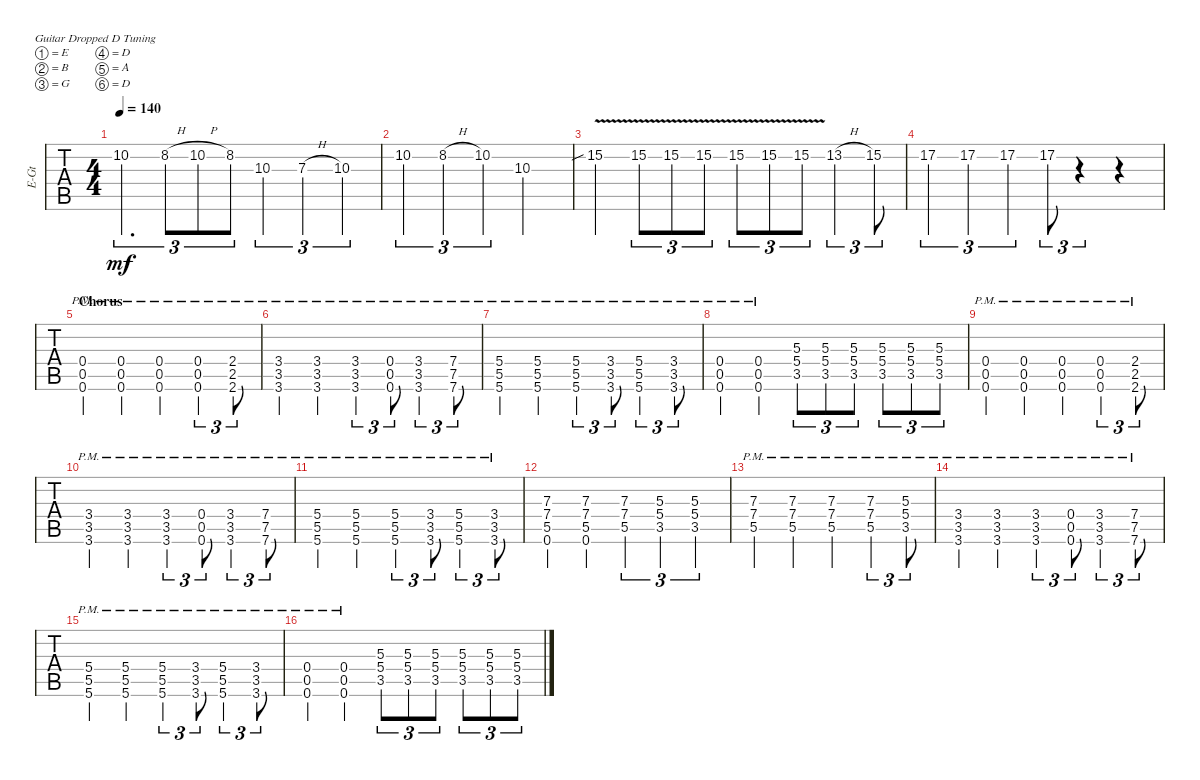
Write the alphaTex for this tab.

\defaultSystemsLayout 4
\bracketExtendMode groupsimilarinstruments
\multiBarRest
\otherSystemsTrackNameOrientation horizontal
\track ("David" "E-Gt") {mute instrument distortionguitar}
\staff {tabs}
\tuning (E4 B3 G3 D3 A2 D2)
\ts (4 4)
\tempo 140
\clef g2
\ks c
10.2.4{d tu (3 2) dy mf} 8.2{h}.8{tu (3 2)} 10.2{h}.8{tu (3 2)} 8.2.8{tu (3 2)} 10.3.4{tu (3 2)} 7.3{h}.4{tu (3 2)} 10.3.4{tu (3 2)} |
10.2.4{tu (3 2)} 8.2{h}.4{tu (3 2)} 10.2.4{tu (3 2)} 10.3.2 |
15.2{v sib}.4 15.2{v}.8{tu (3 2)} 15.2{v}.8{tu (3 2)} 15.2{v}.8{tu (3 2)} 15.2{v}.8{tu (3 2)} 15.2{v}.8{tu (3 2)} 15.2{v}.8{tu (3 2)} 13.2{h}.4{tu (3 2)} 15.2.8{tu (3 2)} |
17.2.4{tu (3 2)} 17.2.4{tu (3 2)} 17.2.4{tu (3 2)} 17.2.8{tu (3 2)} r.4{tu (3 2)} r.4 |
\section ("" "Chorus")
(0.6{pm} 0.5{pm} 0.4{pm}).4 (0.6{pm} 0.5{pm} 0.4{pm}).4 (0.6{pm} 0.5{pm} 0.4{pm}).4 (0.6{pm} 0.5{pm} 0.4{pm}).4{tu (3 2)} (2.6{pm} 2.5{pm} 2.4{pm}).8{tu (3 2)} |
(3.6{pm} 3.5{pm} 3.4{pm}).4 (3.6{pm} 3.5{pm} 3.4{pm}).4 (3.6{pm} 3.5{pm} 3.4{pm}).4{tu (3 2)} (0.6{pm} 0.5{pm} 0.4{pm}).8{tu (3 2)} (3.6{pm} 3.5{pm} 3.4{pm}).4{tu (3 2)} (7.6{pm} 7.5{pm} 7.4{pm}).8{tu (3 2)} |
(5.6{pm} 5.5{pm} 5.4{pm}).4 (5.6{pm} 5.5{pm} 5.4{pm}).4 (5.6{pm} 5.5{pm} 5.4{pm}).4{tu (3 2)} (3.6{pm} 3.5{pm} 3.4{pm}).8{tu (3 2)} (5.6{pm} 5.5{pm} 5.4{pm}).4{tu (3 2)} (3.6{pm} 3.5{pm} 3.4{pm}).8{tu (3 2)} |
(0.6{pm} 0.5{pm} 0.4{pm}).4 (0.6{pm} 0.5{pm} 0.4{pm}).4 (3.5 5.4 5.3).8{tu (3 2)} (3.5 5.4 5.3).8{tu (3 2)} (3.5 5.4 5.3).8{tu (3 2)} (3.5 5.4 5.3).8{tu (3 2)} (3.5 5.4 5.3).8{tu (3 2)} (3.5 5.4 5.3).8{tu (3 2)} |
(0.6{pm} 0.5{pm} 0.4{pm}).4 (0.6{pm} 0.5{pm} 0.4{pm}).4 (0.6{pm} 0.5{pm} 0.4{pm}).4 (0.6{pm} 0.5{pm} 0.4{pm}).4{tu (3 2)} (2.6{pm} 2.5{pm} 2.4{pm}).8{tu (3 2)} |
(3.6{pm} 3.5{pm} 3.4{pm}).4 (3.6{pm} 3.5{pm} 3.4{pm}).4 (3.6{pm} 3.5{pm} 3.4{pm}).4{tu (3 2)} (0.6{pm} 0.5{pm} 0.4{pm}).8{tu (3 2)} (3.6{pm} 3.5{pm} 3.4{pm}).4{tu (3 2)} (7.6{pm} 7.5{pm} 7.4{pm}).8{tu (3 2)} |
(5.6{pm} 5.5{pm} 5.4{pm}).4 (5.6{pm} 5.5{pm} 5.4{pm}).4 (5.6{pm} 5.5{pm} 5.4{pm}).4{tu (3 2)} (3.6{pm} 3.5{pm} 3.4{pm}).8{tu (3 2)} (5.6{pm} 5.5{pm} 5.4{pm}).4{tu (3 2)} (3.6{pm} 3.5{pm} 3.4{pm}).8{tu (3 2)} |
(0.6 5.5 7.4 7.3).4 (0.6 5.5 7.4 7.3).4 (5.5 7.4 7.3).4{tu (3 2)} (3.5 5.4 5.3).4{tu (3 2)} (3.5 5.4 5.3).4{tu (3 2)} |
(5.5{pm} 7.4{pm} 7.3{pm}).4 (5.5{pm} 7.4{pm} 7.3{pm}).4 (5.5{pm} 7.4{pm} 7.3{pm}).4 (5.5{pm} 7.4{pm} 7.3{pm}).4{tu (3 2)} (3.5{pm} 5.4{pm} 5.3{pm}).8{tu (3 2)} |
(3.6{pm} 3.5{pm} 3.4{pm}).4 (3.6{pm} 3.5{pm} 3.4{pm}).4 (3.6{pm} 3.5{pm} 3.4{pm}).4{tu (3 2)} (0.6{pm} 0.5{pm} 0.4{pm}).8{tu (3 2)} (3.6{pm} 3.5{pm} 3.4{pm}).4{tu (3 2)} (7.6{pm} 7.5{pm} 7.4{pm}).8{tu (3 2)} |
(5.6{pm} 5.5{pm} 5.4{pm}).4 (5.6{pm} 5.5{pm} 5.4{pm}).4 (5.6{pm} 5.5{pm} 5.4{pm}).4{tu (3 2)} (3.6{pm} 3.5{pm} 3.4{pm}).8{tu (3 2)} (5.6{pm} 5.5{pm} 5.4{pm}).4{tu (3 2)} (3.6{pm} 3.5{pm} 3.4{pm}).8{tu (3 2)} |
(0.6{pm} 0.5{pm} 0.4{pm}).4 (0.6{pm} 0.5{pm} 0.4{pm}).4 (3.5 5.4 5.3).8{tu (3 2)} (3.5 5.4 5.3).8{tu (3 2)} (3.5 5.4 5.3).8{tu (3 2)} (3.5 5.4 5.3).8{tu (3 2)} (3.5 5.4 5.3).8{tu (3 2)} (3.5 5.4 5.3).8{tu (3 2)}
